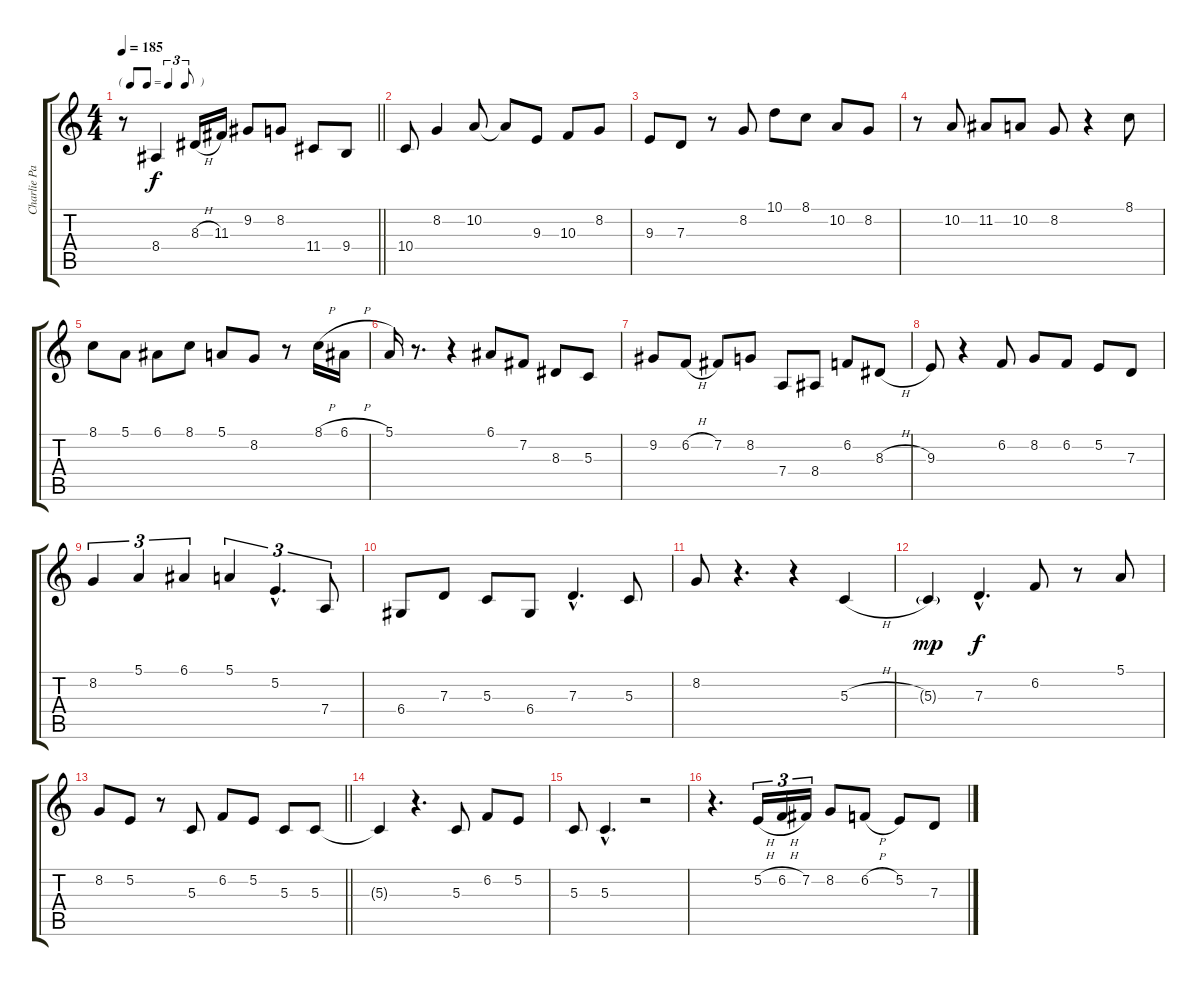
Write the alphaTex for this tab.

\track ("Charlie Parker" "Charlie Pa") {instrument altosax}
\staff {score tabs}
\tuning (E4 B3 G3 D3 A2 E2) {hide}
\ts (4 4)
\tf triplet8th
\tempo 185
\clef g2
\barLineRight lightlight
\ks c
r.8{dy f instrument altosax} 8.4.4 8.3{h}.16 11.3.16 9.2.8 8.2.8 11.4.8 9.4.8 |
10.4.8 8.2.4 10.2.8 10.2{t}.8 9.3.8 10.3.8 8.2.8 |
9.3.8 7.3.8 r.8 8.2.8 10.1.8 8.1.8 10.2.8 8.2.8 |
r.8 10.2.8 11.2.8 10.2.8 8.2.8 r.4 8.1.8 |
8.1.8 5.1.8 6.1.8 8.1.8 5.1.8 8.2.8 r.8 8.1{h}.16 6.1{h}.16 |
5.1.16 r.8{d} r.4 6.1.8 7.2.8 8.3.8 5.3.8 |
9.2.8 6.2{h}.8 7.2.8 8.2.8 7.4.8 8.4.8 6.2.8 8.3{h}.8 |
9.3.8 r.4 6.2.8 8.2.8 6.2.8 5.2.8 7.3.8 |
8.2.4{tu (3 2)} 5.1.4{tu (3 2)} 6.1.4{tu (3 2)} 5.1.4{tu (3 2)} 5.2{hac}.4{d tu (3 2)} 7.4.8{tu (3 2)} |
6.4.8 7.3.8 5.3.8 6.4.8 7.3{hac}.4{d} 5.3.8 |
8.2.8 r.4{d} r.4 5.3{h}.4 |
5.3{g}.4{dy mp} 7.3{hac}.4{d dy f} 6.2.8 r.8 5.1.8 |
\barLineRight lightlight
8.2.8 5.2.8 r.8 5.3.8 6.2.8 5.2.8 5.3.8 5.3.8 |
5.3{t}.4 r.4{d} 5.3.8 6.2.8 5.2.8 |
5.3.8 5.3{hac}.4{d} r.2 |
r.4{d} 5.2{h}.16{tu (3 2)} 6.2{h}.16{tu (3 2)} 7.2.16{tu (3 2)} 8.2.8 6.2{h}.8 5.2.8 7.3.8
